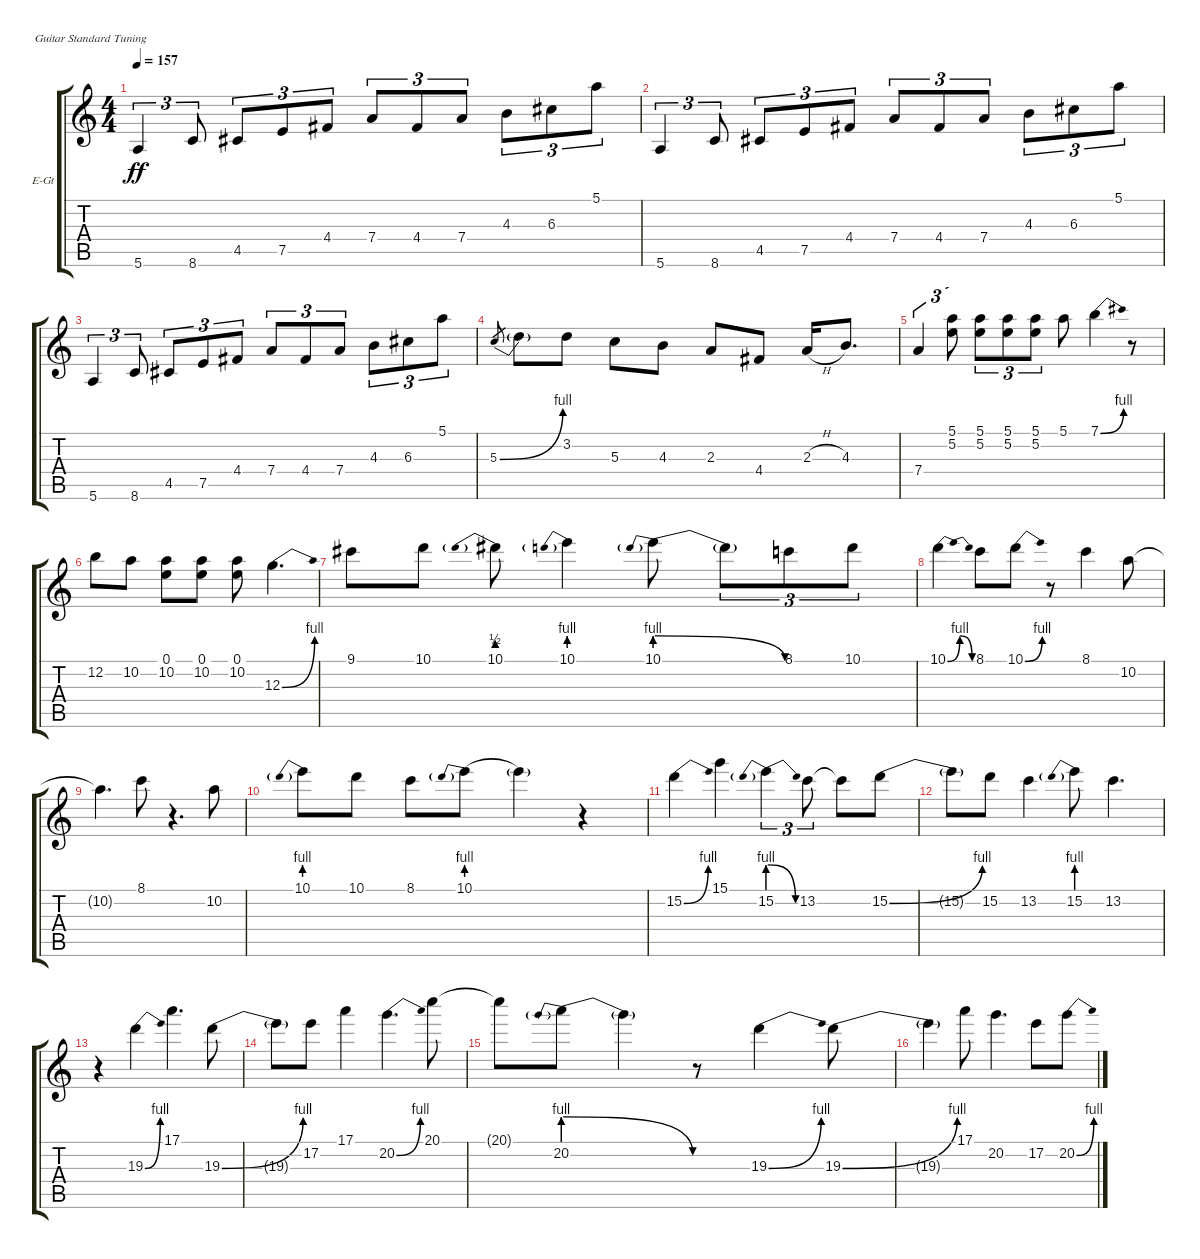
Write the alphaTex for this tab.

\defaultSystemsLayout 4
\bracketExtendMode groupsimilarinstruments
\firstSystemTrackNameOrientation horizontal
\otherSystemsTrackNameOrientation horizontal
\track ("Lead Guitar" "E-Gt") {instrument overdrivenguitar}
\staff {score tabs}
\tuning (E4 B3 G3 D3 A2 E2)
\ts (4 4)
\tempo 157
\clef g2
\scale
0.333333
\ks c
5.6.4{tu (3 2) dy ff} 8.6.8{tu (3 2)} 4.5.8{tu (3 2)} 7.5.8{tu (3 2)} 4.4.8{tu (3 2)} 7.4.8{tu (3 2)} 4.4.8{tu (3 2)} 7.4.8{tu (3 2)} 4.3.8{tu (3 2)} 6.3.8{tu (3 2)} 5.1.8{tu (3 2)} |
\scale
0.333333 5.6.4{tu (3 2)} 8.6.8{tu (3 2)} 4.5.8{tu (3 2)} 7.5.8{tu (3 2)} 4.4.8{tu (3 2)} 7.4.8{tu (3 2)} 4.4.8{tu (3 2)} 7.4.8{tu (3 2)} 4.3.8{tu (3 2)} 6.3.8{tu (3 2)} 5.1.8{tu (3 2)} |
\scale
0.333333 5.6.4{tu (3 2)} 8.6.8{tu (3 2)} 4.5.8{tu (3 2)} 7.5.8{tu (3 2)} 4.4.8{tu (3 2)} 7.4.8{tu (3 2)} 4.4.8{tu (3 2)} 7.4.8{tu (3 2)} 4.3.8{tu (3 2)} 6.3.8{tu (3 2)} 5.1.8{tu (3 2)} |
\scale
0.333333 5.3{be (bend 0 0 15 4)}.8{gr} 5.3{t}.8 3.2.8 5.3.8 4.3.8 2.3.8 4.4.8 2.3{h}.16 4.3.8{d} |
\scale
0.333333 7.4.4{tu (3 2)} (5.1 5.2).8{tu (3 2)} (5.2 5.1).8{tu (3 2)} (5.1 5.2).8{tu (3 2)} (5.2 5.1).8{tu (3 2)} 5.1.8 7.1{be (bend 0 0 15 4)}.4 r.8 |
\scale
0.333333 12.2.8 10.2.8 (0.1 10.2).8 (0.1 10.2).8 (0.1 10.2).8 12.3{be (bend 0 0 15 4)}.4{d} |
\scale
0.333333 9.1.8 10.1.8 10.1{be (prebend 0 2 60 2)}.8 10.1{be (prebend 0 4 60 4)}.4 10.1{be (prebendrelease 0 4 15 0)}.8 10.1{t}.8{tu (3 2)} 8.1.8{tu (3 2)} 10.1.8{tu (3 2)} |
\scale
0.333333 10.1{be (bendrelease 0 0 10.2 4 20.4 4 30 0)}.4 8.1.8 10.1{be (bend 0 0 15 4)}.8 r.8 8.1.4 10.2.8 |
\scale
0.333333 10.2{t}.4{d} 8.1.8 r.4{d} 10.2.8 |
\scale
0.333333 10.1{be (prebend 0 4 60 4)}.8 10.1.8 8.1.8 10.1{be (prebend 0 4 60 4)}.8 10.1{t}.4 r.4 |
\scale
0.333333 15.2{be (bend 0 0 15 4)}.4 15.1.4 15.2{be (prebendrelease 0 4 15 0)}.4{tu (3 2)} 13.2.8{tu (3 2)} 13.2{t}.8 15.2{be (bend 0 0 15 4)}.8 |
\scale
0.333333 15.2{t}.8 15.2.8 13.2.4 15.2{be (prebend 0 4 60 4)}.8 13.2.4{d} |
\scale
0.333333 r.4 19.3{be (bend 0 0 15 4)}.4 17.1.4{d} 19.3{be (bend 0 0 30.599999999999998 4)}.8 |
\scale
0.333333 19.3{t}.8 17.2.8 17.1.4 20.2{be (bend 0 0 15 4)}.4{d} 20.1.8 |
\scale
0.333333 20.1{t}.8 20.2{be (prebendrelease 0 4 15 0)}.8 20.2{t}.4 r.8 19.3{be (bend 0 0 15 4)}.4 19.3{be (bend 0 0 15 4)}.8 |
\scale
0.333333 19.3{t}.4 17.1.8 20.2.4{d} 17.2.8 20.2{be (bend 0 0 15 4)}.8
